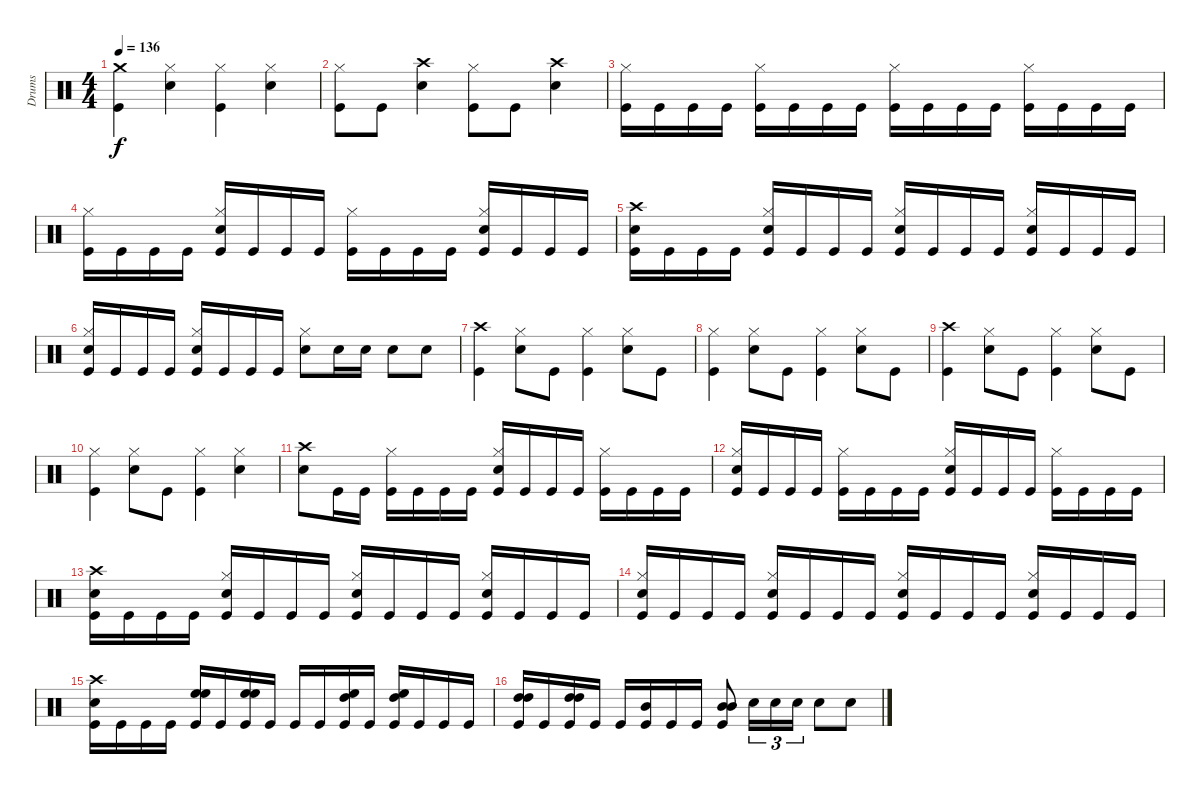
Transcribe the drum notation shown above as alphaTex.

\track ("Drums" "Drums") {instrument percussion}
\staff {score}
\articulation defaults
\ts (4 4)
\tempo 136
\clef neutral
\ks c
("Crash medium (hit)" "Kick (hit)").4{dy f} ("Hi-Hat (closed)" "Snare (hit) 2").4 ("Hi-Hat (closed)" "Kick (hit)").4 ("Hi-Hat (closed)" "Snare (hit) 2").4 |
("Hi-Hat (closed)" "Kick (hit)").8 "Kick (hit)".8 ("Crash high (hit)" "Snare (hit) 2").4 ("Hi-Hat (closed)" "Kick (hit)").8 "Kick (hit)".8 ("Crash high (hit)" "Snare (hit) 2").4 |
("Hi-Hat (closed)" "Kick (hit)").16 "Kick (hit)".16 "Kick (hit)".16 "Kick (hit)".16 ("Hi-Hat (closed)" "Kick (hit)").16 "Kick (hit)".16 "Kick (hit)".16 "Kick (hit)".16 ("Hi-Hat (closed)" "Kick (hit)").16 "Kick (hit)".16 "Kick (hit)".16 "Kick (hit)".16 ("Hi-Hat (closed)" "Kick (hit)").16 "Kick (hit)".16 "Kick (hit)".16 "Kick (hit)".16 |
("Hi-Hat (closed)" "Kick (hit)").16 "Kick (hit)".16 "Kick (hit)".16 "Kick (hit)".16 ("Hi-Hat (closed)" "Snare (hit) 2" "Kick (hit)").16 "Kick (hit)".16 "Kick (hit)".16 "Kick (hit)".16 ("Hi-Hat (closed)" "Kick (hit)").16 "Kick (hit)".16 "Kick (hit)".16 "Kick (hit)".16 ("Hi-Hat (closed)" "Snare (hit) 2" "Kick (hit)").16 "Kick (hit)".16 "Kick (hit)".16 "Kick (hit)".16 |
("Crash high (hit)" "Snare (hit) 2" "Kick (hit)").16 "Kick (hit)".16 "Kick (hit)".16 "Kick (hit)".16 ("Hi-Hat (closed)" "Snare (hit) 2" "Kick (hit)").16 "Kick (hit)".16 "Kick (hit)".16 "Kick (hit)".16 ("Hi-Hat (closed)" "Snare (hit) 2" "Kick (hit)").16 "Kick (hit)".16 "Kick (hit)".16 "Kick (hit)".16 ("Hi-Hat (closed)" "Snare (hit) 2" "Kick (hit)").16 "Kick (hit)".16 "Kick (hit)".16 "Kick (hit)".16 |
("Hi-Hat (closed)" "Snare (hit) 2" "Kick (hit)").16 "Kick (hit)".16 "Kick (hit)".16 "Kick (hit)".16 ("Hi-Hat (closed)" "Snare (hit) 2" "Kick (hit)").16 "Kick (hit)".16 "Kick (hit)".16 "Kick (hit)".16 ("Hi-Hat (closed)" "Snare (hit) 2").8 "Snare (hit) 2".16 "Snare (hit) 2".16 "Snare (hit) 2".8 "Snare (hit) 2".8 |
("Crash high (hit)" "Kick (hit)").4 ("Hi-Hat (closed)" "Snare (hit) 2").8 "Kick (hit)".8 ("Hi-Hat (closed)" "Kick (hit)").4 ("Hi-Hat (closed)" "Snare (hit) 2").8 "Kick (hit)".8 |
("Hi-Hat (closed)" "Kick (hit)").4 ("Hi-Hat (closed)" "Snare (hit) 2").8 "Kick (hit)".8 ("Hi-Hat (closed)" "Kick (hit)").4 ("Hi-Hat (closed)" "Snare (hit) 2").8 "Kick (hit)".8 |
("Crash high (hit)" "Kick (hit)").4 ("Hi-Hat (closed)" "Snare (hit) 2").8 "Kick (hit)".8 ("Hi-Hat (closed)" "Kick (hit)").4 ("Hi-Hat (closed)" "Snare (hit) 2").8 "Kick (hit)".8 |
("Hi-Hat (closed)" "Kick (hit)").4 ("Hi-Hat (closed)" "Snare (hit) 2").8 "Kick (hit)".8 ("Hi-Hat (closed)" "Kick (hit)").4 ("Hi-Hat (closed)" "Snare (hit) 2").4 |
("Crash high (hit)" "Snare (hit) 2").8 "Kick (hit)".16 "Kick (hit)".16 ("Hi-Hat (closed)" "Kick (hit)").16 "Kick (hit)".16 "Kick (hit)".16 "Kick (hit)".16 ("Hi-Hat (closed)" "Snare (hit) 2" "Kick (hit)").16 "Kick (hit)".16 "Kick (hit)".16 "Kick (hit)".16 ("Hi-Hat (closed)" "Kick (hit)").16 "Kick (hit)".16 "Kick (hit)".16 "Kick (hit)".16 |
("Hi-Hat (closed)" "Snare (hit) 2" "Kick (hit)").16 "Kick (hit)".16 "Kick (hit)".16 "Kick (hit)".16 ("Hi-Hat (closed)" "Kick (hit)").16 "Kick (hit)".16 "Kick (hit)".16 "Kick (hit)".16 ("Hi-Hat (closed)" "Snare (hit) 2" "Kick (hit)").16 "Kick (hit)".16 "Kick (hit)".16 "Kick (hit)".16 ("Hi-Hat (closed)" "Kick (hit)").16 "Kick (hit)".16 "Kick (hit)".16 "Kick (hit)".16 |
("Crash high (hit)" "Snare (hit) 2" "Kick (hit)").16 "Kick (hit)".16 "Kick (hit)".16 "Kick (hit)".16 ("Hi-Hat (closed)" "Snare (hit) 2" "Kick (hit)").16 "Kick (hit)".16 "Kick (hit)".16 "Kick (hit)".16 ("Hi-Hat (closed)" "Snare (hit) 2" "Kick (hit)").16 "Kick (hit)".16 "Kick (hit)".16 "Kick (hit)".16 ("Hi-Hat (closed)" "Snare (hit) 2" "Kick (hit)").16 "Kick (hit)".16 "Kick (hit)".16 "Kick (hit)".16 |
("Hi-Hat (closed)" "Snare (hit) 2" "Kick (hit)").16 "Kick (hit)".16 "Kick (hit)".16 "Kick (hit)".16 ("Hi-Hat (closed)" "Snare (hit) 2" "Kick (hit)").16 "Kick (hit)".16 "Kick (hit)".16 "Kick (hit)".16 ("Hi-Hat (closed)" "Snare (hit) 2" "Kick (hit)").16 "Kick (hit)".16 "Kick (hit)".16 "Kick (hit)".16 ("Hi-Hat (closed)" "Snare (hit) 2" "Kick (hit)").16 "Kick (hit)".16 "Kick (hit)".16 "Kick (hit)".16 |
("Crash high (hit)" "Snare (hit) 2" "Kick (hit)").16 "Kick (hit)".16 "Kick (hit)".16 "Kick (hit)".16 ("High Floor Tom (hit)" "High Floor Tom (hit)" "Kick (hit)").16 "Kick (hit)".16 ("High Floor Tom (hit)" "High Floor Tom (hit)" "Kick (hit)").16 "Kick (hit)".16 "Kick (hit)".16 "Kick (hit)".16 ("High Tom (hit)" "High Floor Tom (hit)" "Kick (hit)").16 "Kick (hit)".16 ("High Tom (hit)" "High Floor Tom (hit)" "Kick (hit)").16 "Kick (hit)".16 "Kick (hit)".16 "Kick (hit)".16 |
("High Tom (hit)" "High Tom (hit)" "Kick (hit)").16 "Kick (hit)".16 ("High Tom (hit)" "High Tom (hit)" "Kick (hit)").16 "Kick (hit)".16 "Kick (hit)".16 ("Mid Tom (hit)" "Kick (hit)").16 "Kick (hit)".16 "Kick (hit)".16 ("Mid Tom (hit)" "Mid Tom (hit)" "Kick (hit)").8 "Snare (hit) 2".16{tu (3 2)} "Snare (hit) 2".16{tu (3 2)} "Snare (hit) 2".16{tu (3 2)} "Snare (hit) 2".8 "Snare (hit) 2".8
